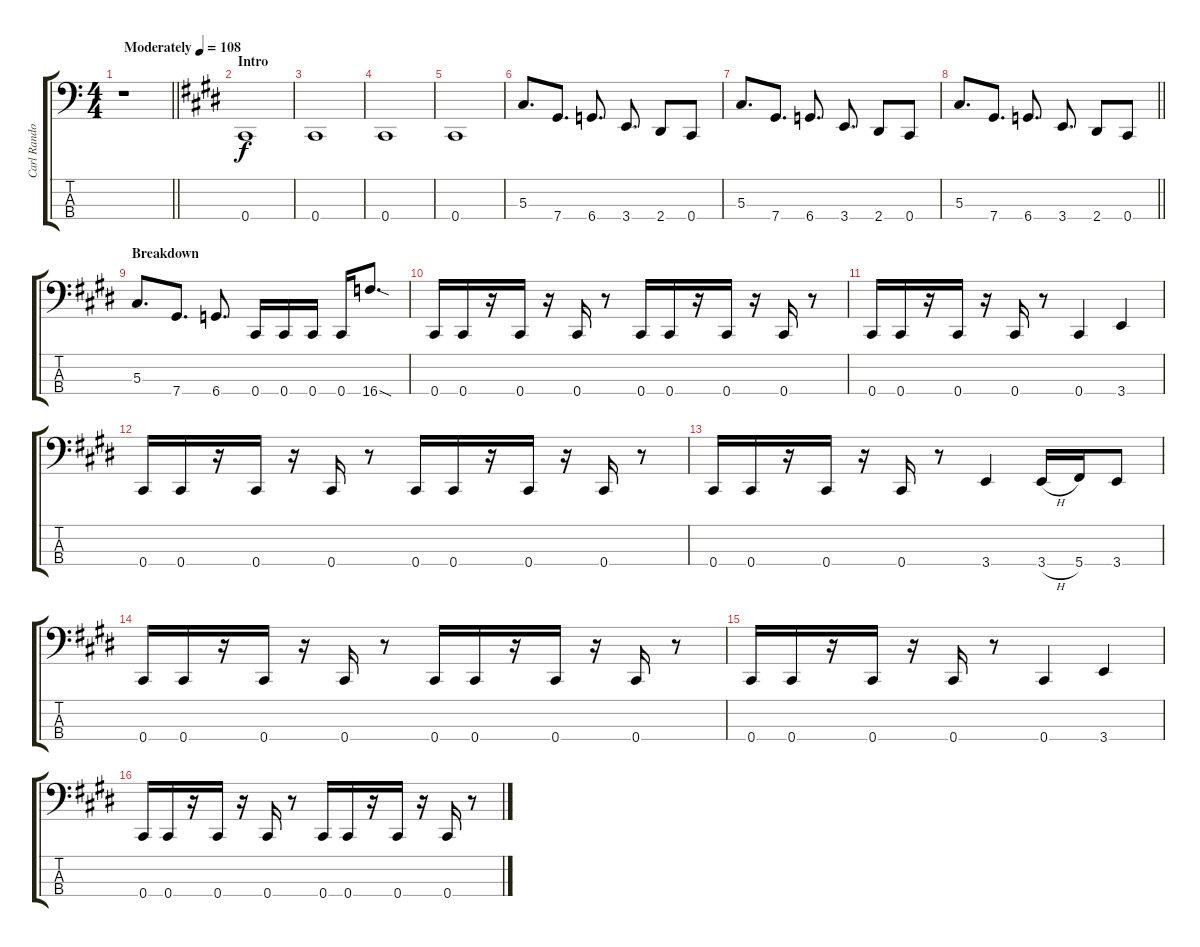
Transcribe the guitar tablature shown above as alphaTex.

\track ("Carl Randolph" "Carl Rando") {instrument electricbasspick}
\staff {score tabs}
\tuning (Gb2 Db2 Ab1 Db1) {hide}
\ts (4 4)
\tempo (108 "Moderately")
\clef f4
\barLineRight lightlight
\ks c
r.1{dy f instrument electricbasspick} |
\section ("" "Intro")
\ks c#minor
0.4.1 |
0.4.1 |
0.4.1 |
0.4.1 |
5.3.8{d} 7.4.8{d} 6.4.8{d} 3.4.8{d} 2.4.8 0.4.8 |
5.3.8{d} 7.4.8{d} 6.4.8{d} 3.4.8{d} 2.4.8 0.4.8 |
\barLineRight lightlight
5.3.8{d} 7.4.8{d} 6.4.8{d} 3.4.8{d} 2.4.8 0.4.8 |
\section ("" "Breakdown")
5.3.8{d} 7.4.8{d} 6.4.8{d} 0.4.16 0.4.16 0.4.16 0.4.16 16.4{sod}.8{d} |
0.4.16 0.4.16 r.16 0.4.16 r.16 0.4.16 r.8 0.4.16 0.4.16 r.16 0.4.16 r.16 0.4.16 r.8 |
0.4.16 0.4.16 r.16 0.4.16 r.16 0.4.16 r.8 0.4.4 3.4.4 |
0.4.16 0.4.16 r.16 0.4.16 r.16 0.4.16 r.8 0.4.16 0.4.16 r.16 0.4.16 r.16 0.4.16 r.8 |
0.4.16 0.4.16 r.16 0.4.16 r.16 0.4.16 r.8 3.4.4 3.4{h}.16 5.4.16 3.4.8 |
0.4.16 0.4.16 r.16 0.4.16 r.16 0.4.16 r.8 0.4.16 0.4.16 r.16 0.4.16 r.16 0.4.16 r.8 |
0.4.16 0.4.16 r.16 0.4.16 r.16 0.4.16 r.8 0.4.4 3.4.4 |
0.4.16 0.4.16 r.16 0.4.16 r.16 0.4.16 r.8 0.4.16 0.4.16 r.16 0.4.16 r.16 0.4.16 r.8
